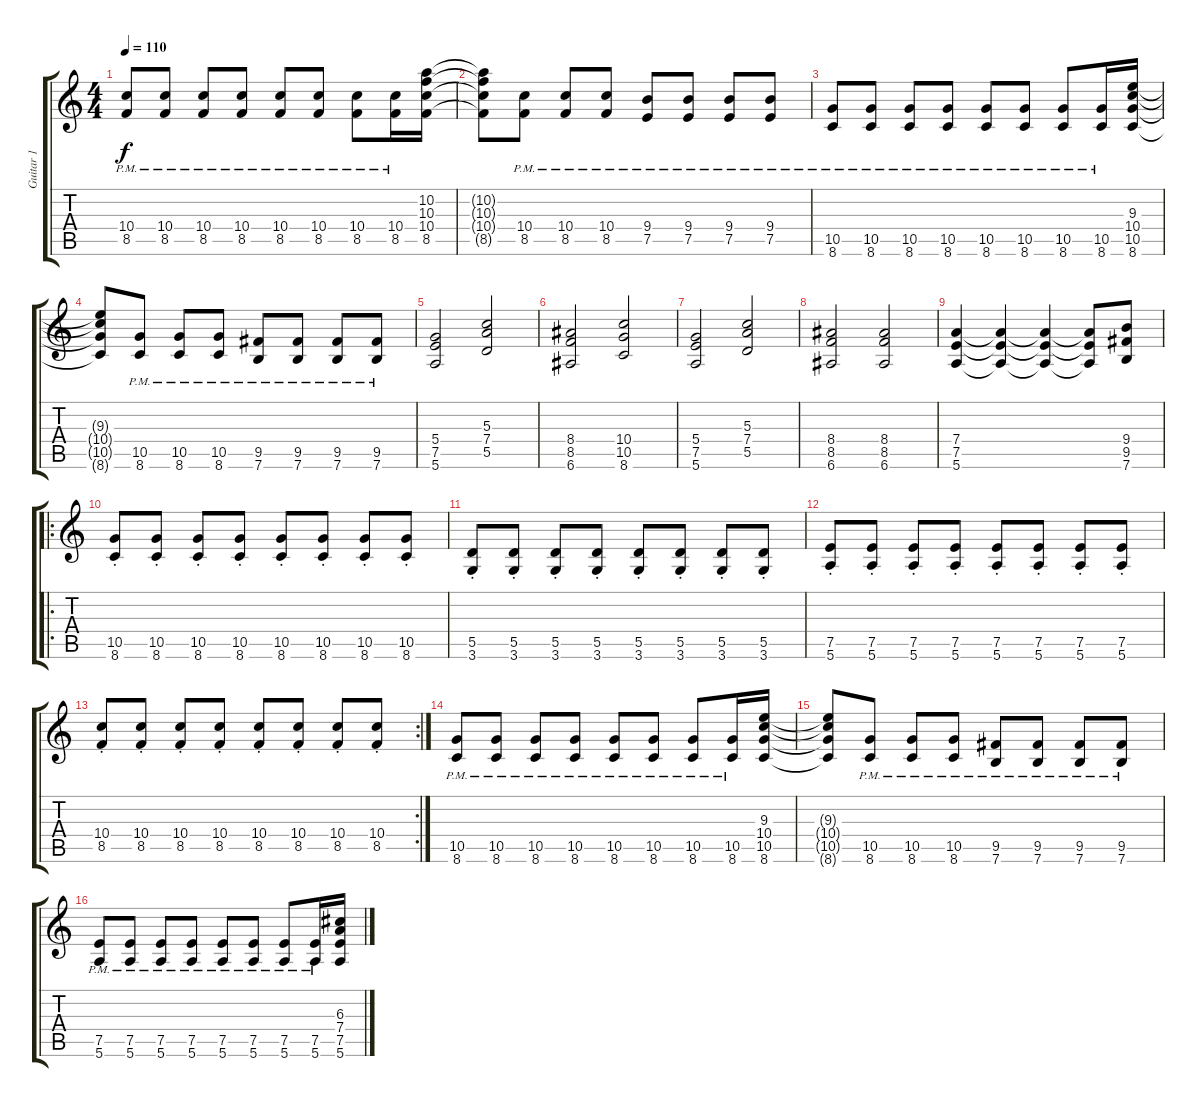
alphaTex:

\track ("Guitar 1" "Guitar 1") {instrument overdrivenguitar}
\staff {score tabs}
\tuning (E4 B3 G3 D3 A2 E2) {hide}
\ts (4 4)
\tempo 110
\clef g2
\ks c
(10.4{pm} 8.5{pm}).8{dy f} (10.4{pm} 8.5{pm}).8 (10.4{pm} 8.5{pm}).8 (10.4{pm} 8.5{pm}).8 (10.4{pm} 8.5{pm}).8 (10.4{pm} 8.5{pm}).8 (10.4{pm} 8.5{pm}).8 (10.4{pm} 8.5{pm}).16 (10.2 10.3 10.4 8.5).16 |
(10.2{t} 10.3{t} 10.4{t} 8.5{t}).8 (10.4{pm} 8.5{pm}).8 (10.4{pm} 8.5{pm}).8 (10.4{pm} 8.5{pm}).8 (9.4{pm} 7.5{pm}).8 (9.4{pm} 7.5{pm}).8 (9.4{pm} 7.5{pm}).8 (9.4{pm} 7.5{pm}).8 |
(10.5{pm} 8.6{pm}).8 (10.5{pm} 8.6{pm}).8 (10.5{pm} 8.6{pm}).8 (10.5{pm} 8.6{pm}).8 (10.5{pm} 8.6{pm}).8 (10.5{pm} 8.6{pm}).8 (10.5{pm} 8.6{pm}).8 (10.5{pm} 8.6{pm}).16 (9.3 10.4 10.5 8.6).16 |
(9.3{t} 10.4{t} 10.5{t} 8.6{t}).8 (10.5{pm} 8.6{pm}).8 (10.5{pm} 8.6{pm}).8 (10.5{pm} 8.6{pm}).8 (9.5{pm} 7.6{pm}).8 (9.5{pm} 7.6{pm}).8 (9.5{pm} 7.6{pm}).8 (9.5{pm} 7.6{pm}).8 |
(5.4 7.5 5.6).2 (5.3 7.4 5.5).2 |
(8.4 8.5 6.6).2 (10.4 10.5 8.6).2 |
(5.4 7.5 5.6).2 (5.3 7.4 5.5).2 |
(8.4 8.5 6.6).2 (8.4 8.5 6.6).2 |
(7.4 7.5 5.6).4 (7.4{t} 7.5{t} 5.6{t}).4 (7.4{t} 7.5{t} 5.6{t}).4 (7.4{t} 7.5{t} 5.6{t}).8 (9.4 9.5 7.6).8 |
\ro
(10.5{st} 8.6{st}).8 (10.5{st} 8.6{st}).8 (10.5{st} 8.6{st}).8 (10.5{st} 8.6{st}).8 (10.5{st} 8.6{st}).8 (10.5{st} 8.6{st}).8 (10.5{st} 8.6{st}).8 (10.5{st} 8.6{st}).8 |
(5.5{st} 3.6{st}).8 (5.5{st} 3.6{st}).8 (5.5{st} 3.6{st}).8 (5.5{st} 3.6{st}).8 (5.5{st} 3.6{st}).8 (5.5{st} 3.6{st}).8 (5.5{st} 3.6{st}).8 (5.5{st} 3.6{st}).8 |
(7.5{st} 5.6{st}).8 (7.5{st} 5.6{st}).8 (7.5{st} 5.6{st}).8 (7.5{st} 5.6{st}).8 (7.5{st} 5.6{st}).8 (7.5{st} 5.6{st}).8 (7.5{st} 5.6{st}).8 (7.5{st} 5.6{st}).8 |
\rc 2
(10.4{st} 8.5{st}).8 (10.4{st} 8.5{st}).8 (10.4{st} 8.5{st}).8 (10.4{st} 8.5{st}).8 (10.4{st} 8.5{st}).8 (10.4{st} 8.5{st}).8 (10.4{st} 8.5{st}).8 (10.4{st} 8.5{st}).8 |
(10.5{pm} 8.6{pm}).8 (10.5{pm} 8.6{pm}).8 (10.5{pm} 8.6{pm}).8 (10.5{pm} 8.6{pm}).8 (10.5{pm} 8.6{pm}).8 (10.5{pm} 8.6{pm}).8 (10.5{pm} 8.6{pm}).8 (10.5{pm} 8.6{pm}).16 (9.3 10.4 10.5 8.6).16 |
(9.3{t} 10.4{t} 10.5{t} 8.6{t}).8 (10.5{pm} 8.6{pm}).8 (10.5{pm} 8.6{pm}).8 (10.5{pm} 8.6{pm}).8 (9.5{pm} 7.6{pm}).8 (9.5{pm} 7.6{pm}).8 (9.5{pm} 7.6{pm}).8 (9.5{pm} 7.6{pm}).8 |
(7.5{pm} 5.6{pm}).8 (7.5{pm} 5.6{pm}).8 (7.5{pm} 5.6{pm}).8 (7.5{pm} 5.6{pm}).8 (7.5{pm} 5.6{pm}).8 (7.5{pm} 5.6{pm}).8 (7.5{pm} 5.6{pm}).8 (7.5{pm} 5.6{pm}).16 (6.3 7.4 7.5 5.6).16
